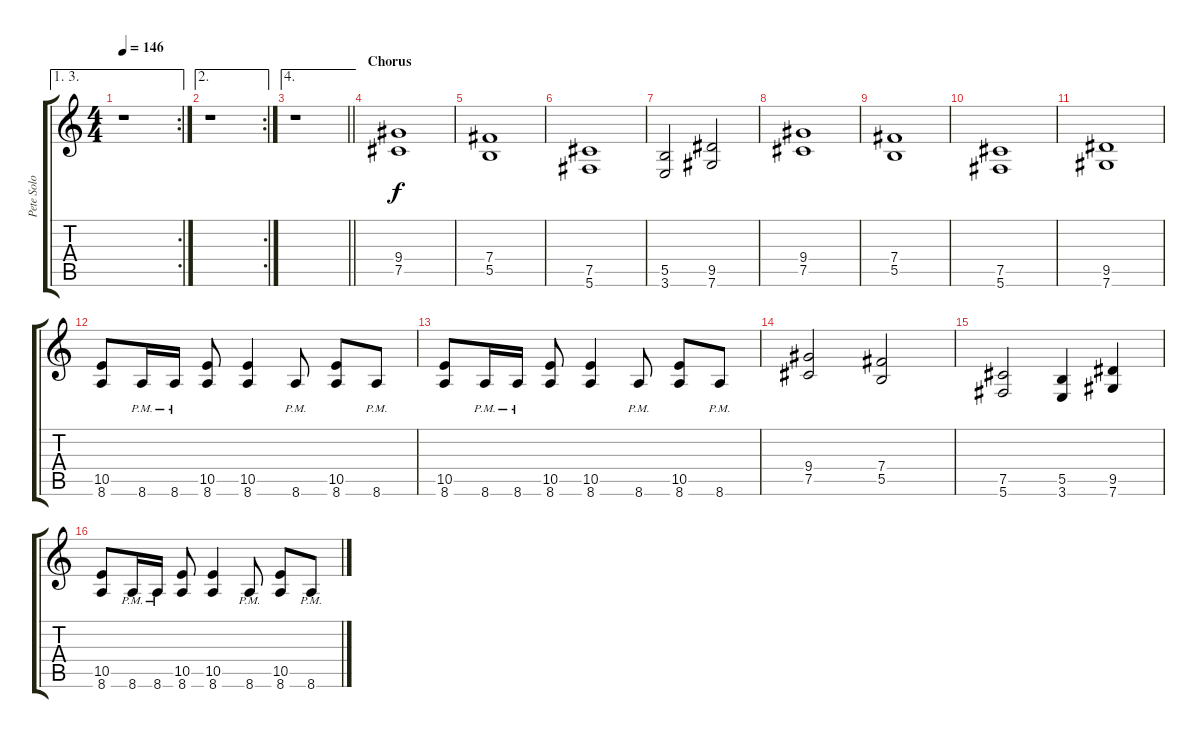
\track ("Pete Solo" "Pete Solo") {instrument distortionguitar}
\staff {score tabs}
\tuning (Db4 Ab3 E3 B2 Gb2 Db2) {hide}
\ae (1 3)
\rc 2
\ts (4 4)
\tempo 146
\clef g2
\ks c
r.1{dy f} |
\ae 2
\rc 2
r.1 |
\ae 4
\barLineRight lightlight
r.1 |
\section ("" "Chorus")
(9.4 7.5).1 |
(7.4 5.5).1 |
(7.5 5.6).1 |
(5.5 3.6).2 (9.5 7.6).2 |
(9.4 7.5).1 |
(7.4 5.5).1 |
(7.5 5.6).1 |
(9.5 7.6).1 |
(10.5 8.6).8 8.6{pm}.16 8.6{pm}.16 (10.5 8.6).8 (10.5 8.6).4 8.6{pm}.8 (10.5 8.6).8 8.6{pm}.8 |
(10.5 8.6).8 8.6{pm}.16 8.6{pm}.16 (10.5 8.6).8 (10.5 8.6).4 8.6{pm}.8 (10.5 8.6).8 8.6{pm}.8 |
(9.4 7.5).2 (7.4 5.5).2 |
(7.5 5.6).2 (5.5 3.6).4 (9.5 7.6).4 |
(10.5 8.6).8 8.6{pm}.16 8.6{pm}.16 (10.5 8.6).8 (10.5 8.6).4 8.6{pm}.8 (10.5 8.6).8 8.6{pm}.8
